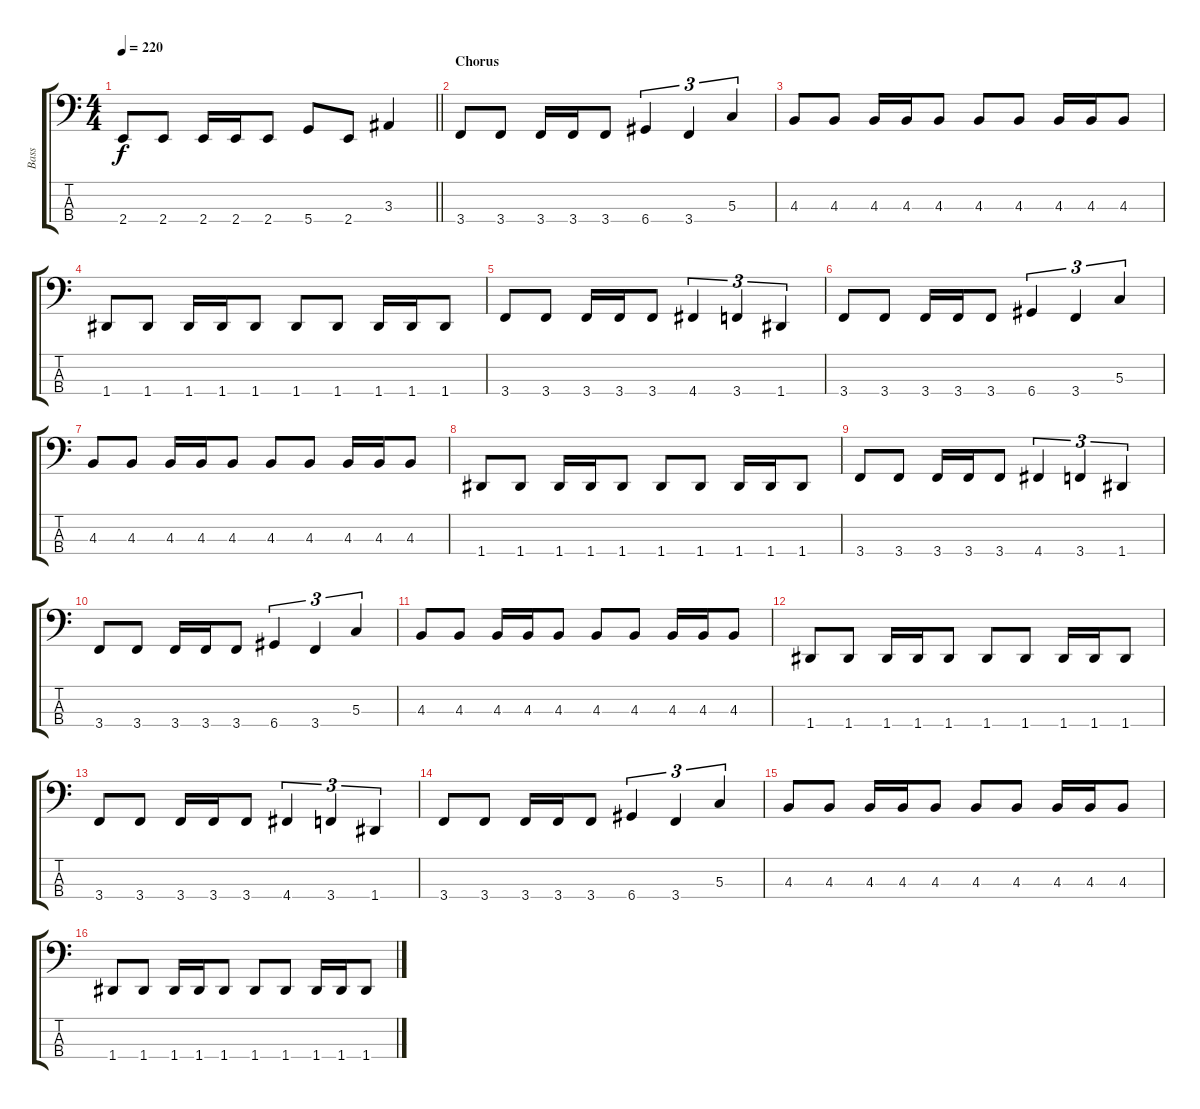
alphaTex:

\track ("Bass" "Bass") {instrument electricbassfinger}
\staff {score tabs}
\tuning (F2 C2 G1 D1) {hide}
\ts (4 4)
\tempo 220
\clef f4
\barLineRight lightlight
\ks c
2.4.8{dy f} 2.4.8 2.4.16 2.4.16 2.4.8 5.4.8 2.4.8 3.3.4 |
\section ("" "Chorus")
3.4.8 3.4.8 3.4.16 3.4.16 3.4.8 6.4.4{tu (3 2)} 3.4.4{tu (3 2)} 5.3.4{tu (3 2)} |
4.3.8 4.3.8 4.3.16 4.3.16 4.3.8 4.3.8 4.3.8 4.3.16 4.3.16 4.3.8 |
1.4.8 1.4.8 1.4.16 1.4.16 1.4.8 1.4.8 1.4.8 1.4.16 1.4.16 1.4.8 |
3.4.8 3.4.8 3.4.16 3.4.16 3.4.8 4.4.4{tu (3 2)} 3.4.4{tu (3 2)} 1.4.4{tu (3 2)} |
3.4.8 3.4.8 3.4.16 3.4.16 3.4.8 6.4.4{tu (3 2)} 3.4.4{tu (3 2)} 5.3.4{tu (3 2)} |
4.3.8 4.3.8 4.3.16 4.3.16 4.3.8 4.3.8 4.3.8 4.3.16 4.3.16 4.3.8 |
1.4.8 1.4.8 1.4.16 1.4.16 1.4.8 1.4.8 1.4.8 1.4.16 1.4.16 1.4.8 |
3.4.8 3.4.8 3.4.16 3.4.16 3.4.8 4.4.4{tu (3 2)} 3.4.4{tu (3 2)} 1.4.4{tu (3 2)} |
3.4.8 3.4.8 3.4.16 3.4.16 3.4.8 6.4.4{tu (3 2)} 3.4.4{tu (3 2)} 5.3.4{tu (3 2)} |
4.3.8 4.3.8 4.3.16 4.3.16 4.3.8 4.3.8 4.3.8 4.3.16 4.3.16 4.3.8 |
1.4.8 1.4.8 1.4.16 1.4.16 1.4.8 1.4.8 1.4.8 1.4.16 1.4.16 1.4.8 |
3.4.8 3.4.8 3.4.16 3.4.16 3.4.8 4.4.4{tu (3 2)} 3.4.4{tu (3 2)} 1.4.4{tu (3 2)} |
3.4.8 3.4.8 3.4.16 3.4.16 3.4.8 6.4.4{tu (3 2)} 3.4.4{tu (3 2)} 5.3.4{tu (3 2)} |
4.3.8 4.3.8 4.3.16 4.3.16 4.3.8 4.3.8 4.3.8 4.3.16 4.3.16 4.3.8 |
1.4.8 1.4.8 1.4.16 1.4.16 1.4.8 1.4.8 1.4.8 1.4.16 1.4.16 1.4.8
